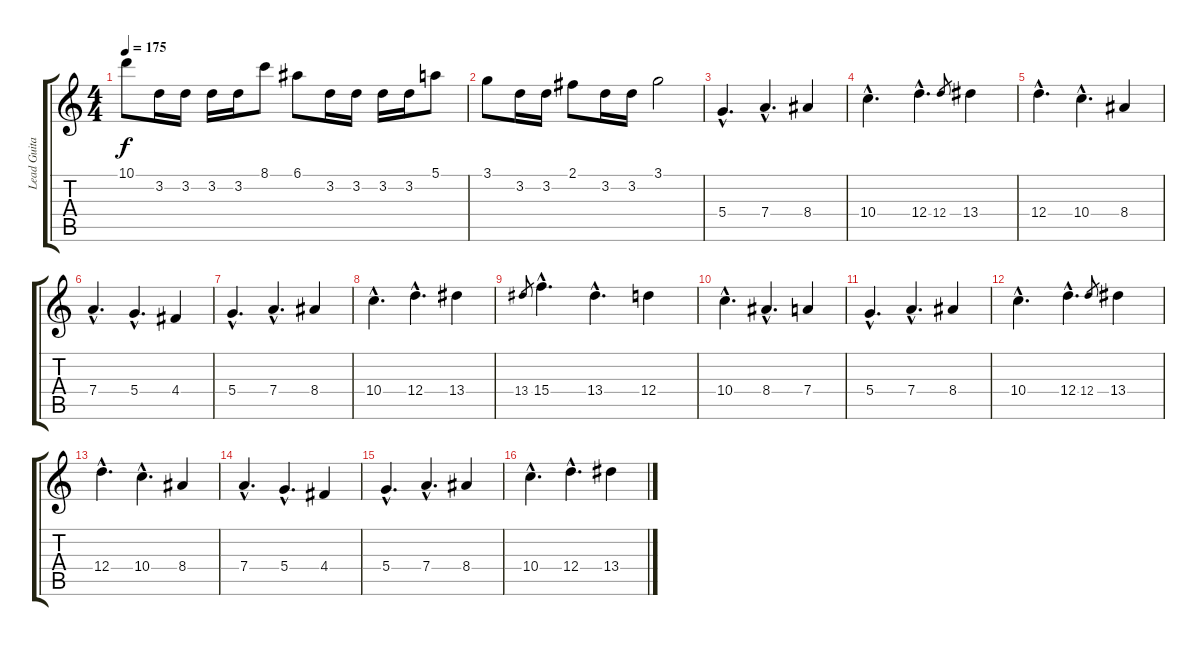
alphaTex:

\track ("Lead Guitar" "Lead Guita") {instrument distortionguitar}
\staff {score tabs}
\tuning (E4 B3 G3 D3 A2 D2) {hide}
\ts (4 4)
\tempo 175
\clef g2
\ks c
10.1.8{dy f} 3.2.16 3.2.16 3.2.16 3.2.16 8.1.8 6.1.8 3.2.16 3.2.16 3.2.16 3.2.16 5.1.8 |
3.1.8 3.2.16 3.2.16 2.1.8 3.2.16 3.2.16 3.1.2 |
5.4{hac}.4{d volume 16 balance 8} 7.4{hac}.4{d} 8.4.4 |
10.4{hac}.4{d} 12.4{hac}.4{d} 12.4.8{gr} 13.4.4 |
12.4{hac}.4{d} 10.4{hac}.4{d} 8.4.4 |
7.4{hac}.4{d} 5.4{hac}.4{d} 4.4.4 |
5.4{hac}.4{d} 7.4{hac}.4{d} 8.4.4 |
10.4{hac}.4{d} 12.4{hac}.4{d} 13.4.4 |
13.4.8{gr} 15.4{hac}.4{d} 13.4{hac}.4{d} 12.4.4 |
10.4{hac}.4{d} 8.4{hac}.4{d} 7.4.4 |
5.4{hac}.4{d} 7.4{hac}.4{d} 8.4.4 |
10.4{hac}.4{d} 12.4{hac}.4{d} 12.4.8{gr} 13.4.4 |
12.4{hac}.4{d} 10.4{hac}.4{d} 8.4.4 |
7.4{hac}.4{d} 5.4{hac}.4{d} 4.4.4 |
5.4{hac}.4{d} 7.4{hac}.4{d} 8.4.4 |
10.4{hac}.4{d} 12.4{hac}.4{d} 13.4.4
